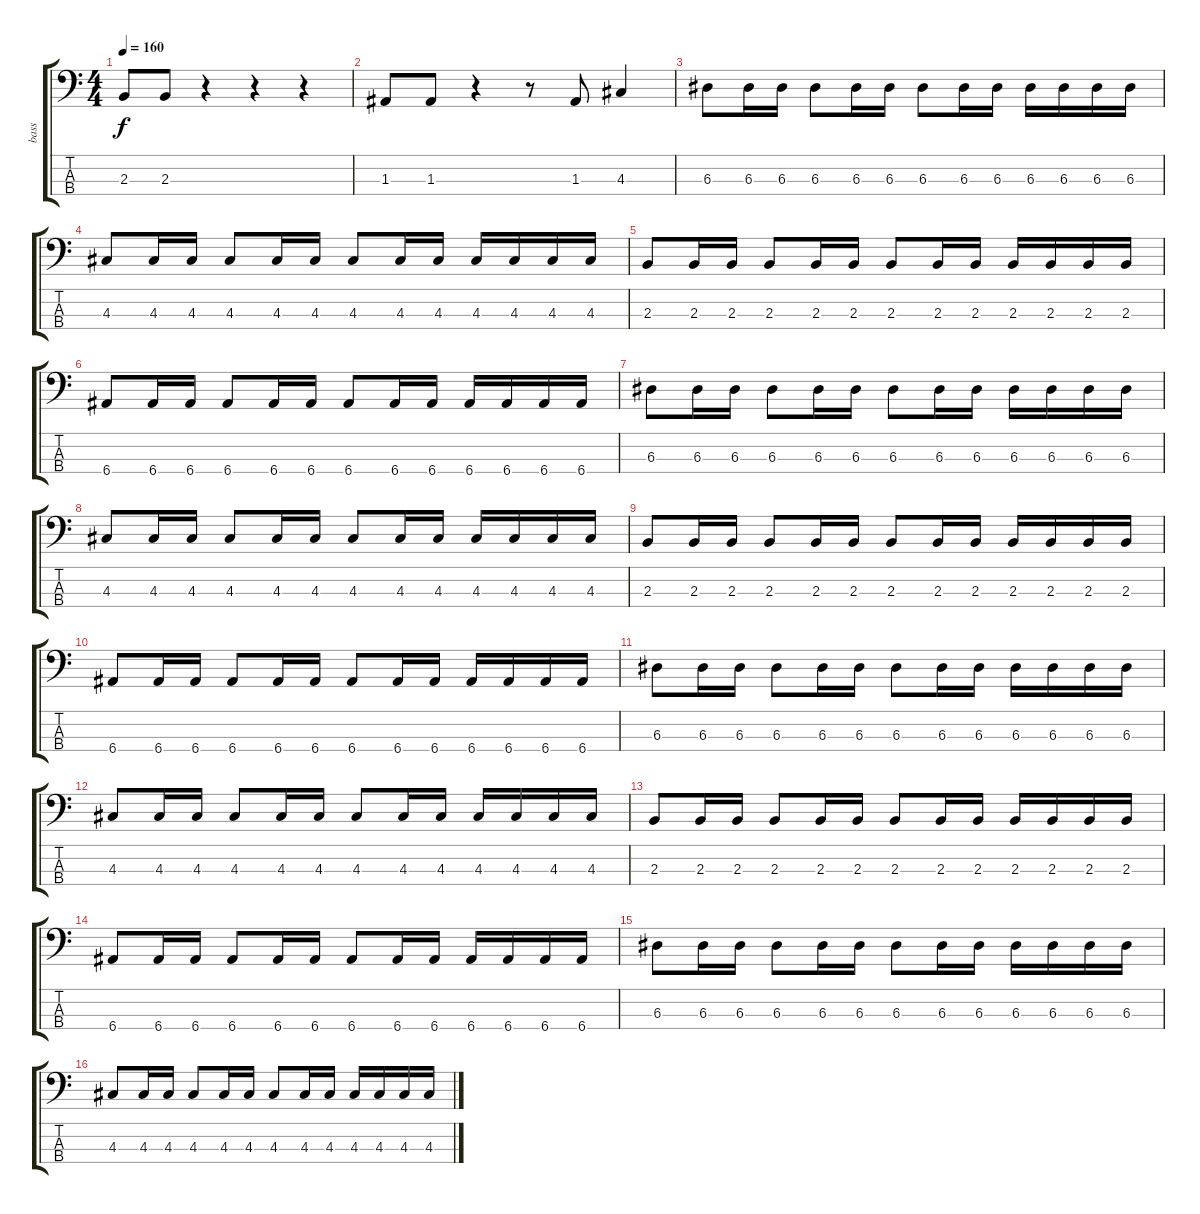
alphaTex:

\track ("bass" "bass") {instrument electricbasspick}
\staff {score tabs}
\tuning (G2 D2 A1 E1) {hide}
\ts (4 4)
\tempo 160
\clef f4
\ks c
2.3.8{dy f} 2.3.8 r.4 r.4 r.4 |
1.3.8 1.3.8 r.4 r.8 1.3.8 4.3.4 |
6.3.8 6.3.16 6.3.16 6.3.8 6.3.16 6.3.16 6.3.8 6.3.16 6.3.16 6.3.16 6.3.16 6.3.16 6.3.16 |
4.3.8 4.3.16 4.3.16 4.3.8 4.3.16 4.3.16 4.3.8 4.3.16 4.3.16 4.3.16 4.3.16 4.3.16 4.3.16 |
2.3.8 2.3.16 2.3.16 2.3.8 2.3.16 2.3.16 2.3.8 2.3.16 2.3.16 2.3.16 2.3.16 2.3.16 2.3.16 |
6.4.8 6.4.16 6.4.16 6.4.8 6.4.16 6.4.16 6.4.8 6.4.16 6.4.16 6.4.16 6.4.16 6.4.16 6.4.16 |
6.3.8 6.3.16 6.3.16 6.3.8 6.3.16 6.3.16 6.3.8 6.3.16 6.3.16 6.3.16 6.3.16 6.3.16 6.3.16 |
4.3.8 4.3.16 4.3.16 4.3.8 4.3.16 4.3.16 4.3.8 4.3.16 4.3.16 4.3.16 4.3.16 4.3.16 4.3.16 |
2.3.8 2.3.16 2.3.16 2.3.8 2.3.16 2.3.16 2.3.8 2.3.16 2.3.16 2.3.16 2.3.16 2.3.16 2.3.16 |
6.4.8 6.4.16 6.4.16 6.4.8 6.4.16 6.4.16 6.4.8 6.4.16 6.4.16 6.4.16 6.4.16 6.4.16 6.4.16 |
6.3.8 6.3.16 6.3.16 6.3.8 6.3.16 6.3.16 6.3.8 6.3.16 6.3.16 6.3.16 6.3.16 6.3.16 6.3.16 |
4.3.8 4.3.16 4.3.16 4.3.8 4.3.16 4.3.16 4.3.8 4.3.16 4.3.16 4.3.16 4.3.16 4.3.16 4.3.16 |
2.3.8 2.3.16 2.3.16 2.3.8 2.3.16 2.3.16 2.3.8 2.3.16 2.3.16 2.3.16 2.3.16 2.3.16 2.3.16 |
6.4.8 6.4.16 6.4.16 6.4.8 6.4.16 6.4.16 6.4.8 6.4.16 6.4.16 6.4.16 6.4.16 6.4.16 6.4.16 |
6.3.8 6.3.16 6.3.16 6.3.8 6.3.16 6.3.16 6.3.8 6.3.16 6.3.16 6.3.16 6.3.16 6.3.16 6.3.16 |
4.3.8 4.3.16 4.3.16 4.3.8 4.3.16 4.3.16 4.3.8 4.3.16 4.3.16 4.3.16 4.3.16 4.3.16 4.3.16
